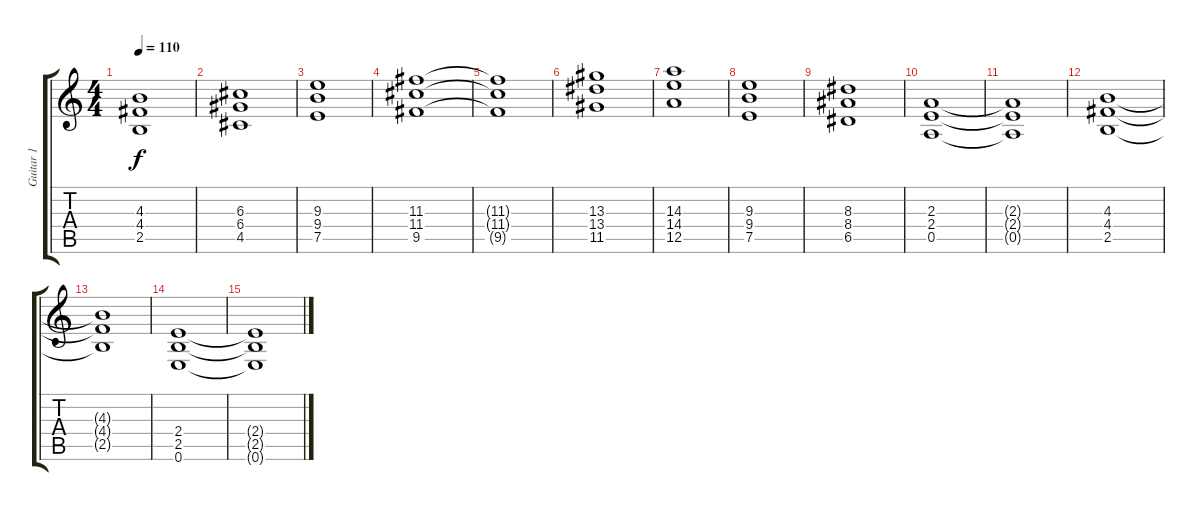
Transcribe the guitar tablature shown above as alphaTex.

\track ("Guitar 1" "Guitar 1") {instrument overdrivenguitar}
\staff {score tabs}
\tuning (E4 B3 G3 D3 A2 E2) {hide}
\ts (4 4)
\tempo 110
\clef g2
\ks c
(4.3 4.4 2.5).1{dy f} |
(6.3 6.4 4.5).1 |
(9.3 9.4 7.5).1 |
(11.3 11.4 9.5).1 |
(11.3{t} 11.4{t} 9.5{t}).1 |
(13.3 13.4 11.5).1 |
(14.3 14.4 12.5).1 |
(9.3 9.4 7.5).1 |
(8.3 8.4 6.5).1 |
(2.3 2.4 0.5).1 |
(2.3{t} 2.4{t} 0.5{t}).1 |
(4.3 4.4 2.5).1 |
(4.3{t} 4.4{t} 2.5{t}).1 |
(2.4 2.5 0.6).1{volume 0} |
(2.4{t} 2.5{t} 0.6{t}).1
